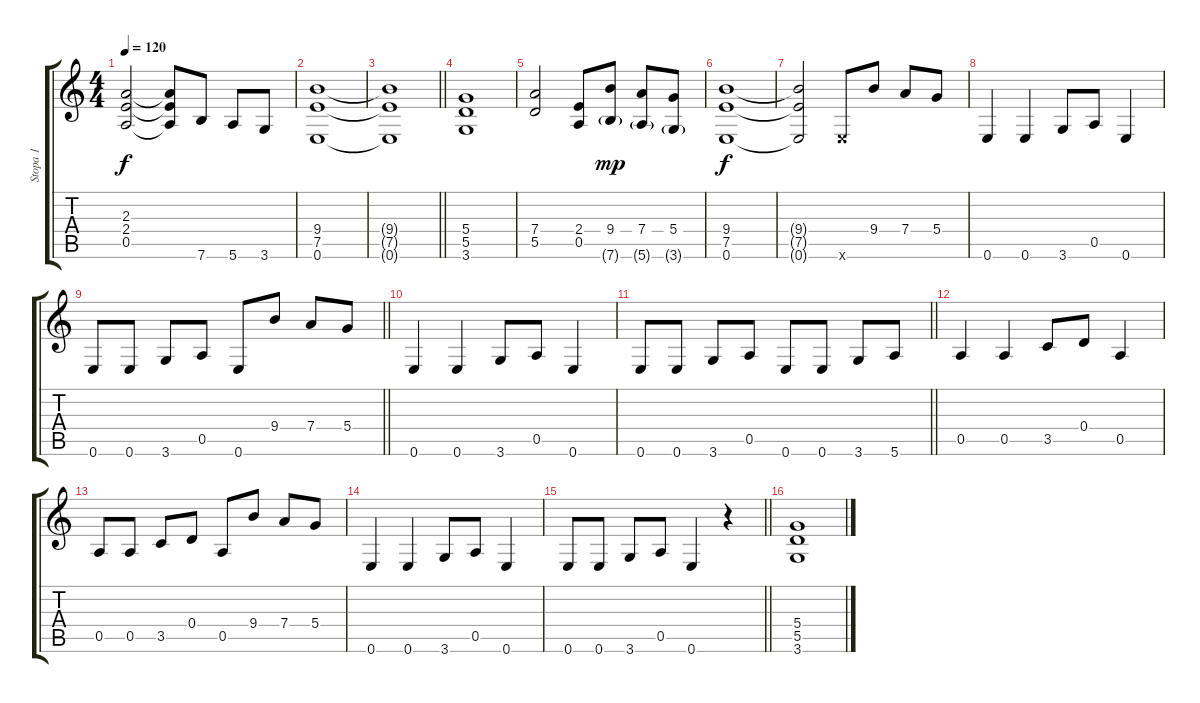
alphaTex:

\track ("Stopa 1" "Stopa 1") {instrument overdrivenguitar}
\staff {score tabs}
\tuning (E4 B3 G3 D3 A2 E2) {hide}
\ts (4 4)
\tempo 120
\clef g2
\ks c
(2.3{t} 2.4{t} 0.5{t}).2{dy f} (2.3{t} 2.4{t} 0.5{t}).8 7.6.8 5.6.8 3.6.8 |
(9.4 7.5 0.6).1 |
\barLineRight lightlight
(9.4{t} 7.5{t} 0.6{t}).1 |
(5.4 5.5 3.6).1 |
(7.4 5.5).2 (2.4 0.5).8 (9.4 7.6{g}).8{dy mp} (7.4 5.6{g}).8 (5.4 3.6{g}).8 |
(9.4 7.5 0.6).1{dy f} |
(9.4{t} 7.5{t} 0.6{t}).2 0.6{x}.8 9.4.8 7.4.8 5.4.8 |
0.6.4 0.6.4 3.6.8 0.5.8 0.6.4 |
\barLineRight lightlight
0.6.8 0.6.8 3.6.8 0.5.8 0.6.8 9.4.8 7.4.8 5.4.8 |
0.6.4 0.6.4 3.6.8 0.5.8 0.6.4 |
\barLineRight lightlight
0.6.8 0.6.8 3.6.8 0.5.8 0.6.8 0.6.8 3.6.8 5.6.8 |
0.5.4 0.5.4 3.5.8 0.4.8 0.5.4 |
0.5.8 0.5.8 3.5.8 0.4.8 0.5.8 9.4.8 7.4.8 5.4.8 |
0.6.4 0.6.4 3.6.8 0.5.8 0.6.4 |
\barLineRight lightlight
0.6.8 0.6.8 3.6.8 0.5.8 0.6.4 r.4 |
(5.4 5.5 3.6).1
